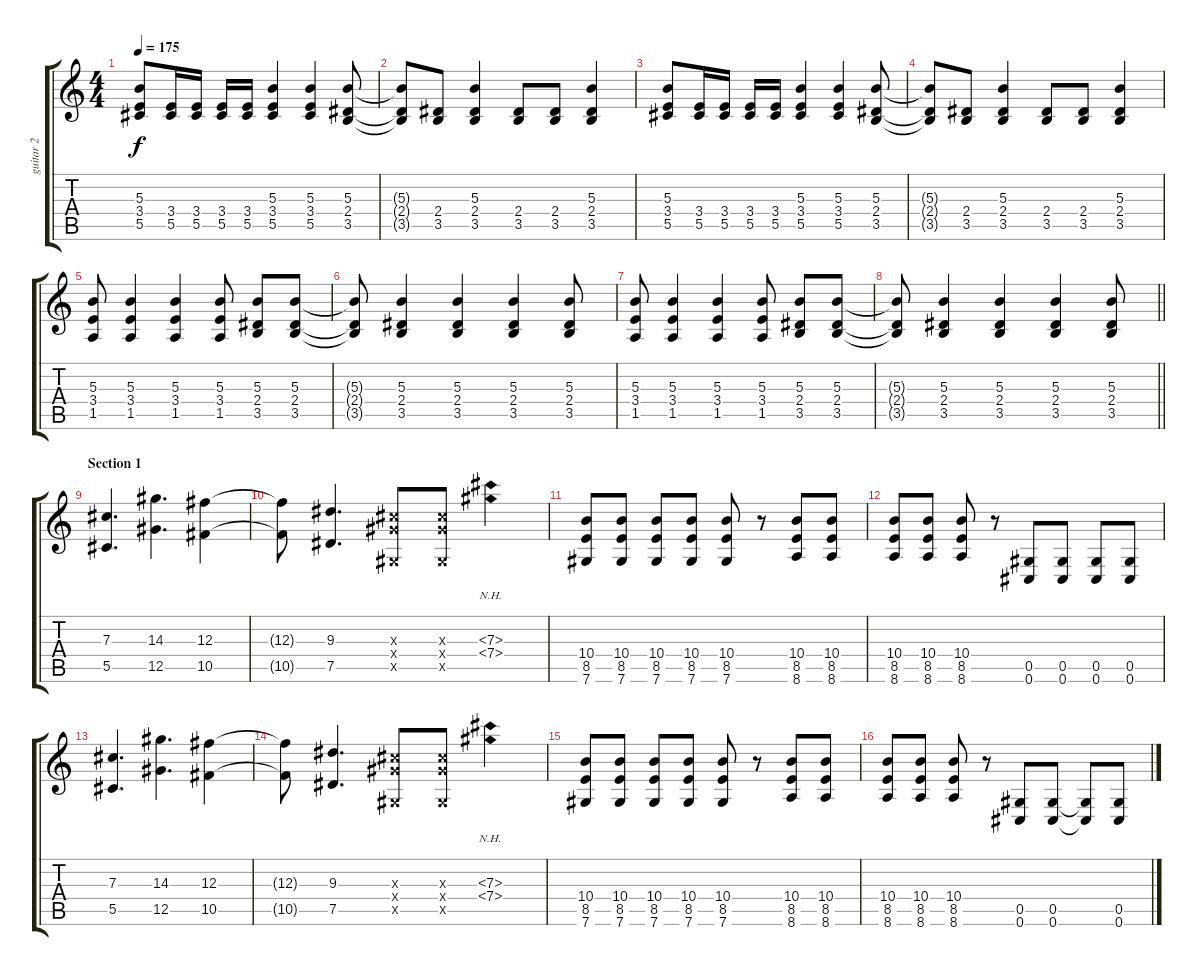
\track ("guitar 2" "guitar 2") {instrument distortionguitar}
\staff {score tabs}
\tuning (Eb4 Bb3 Gb3 Db3 Ab2 Db2) {hide}
\ts (4 4)
\tempo 175
\clef g2
\ks c
(5.3 3.4 5.5).8{dy f instrument distortionguitar} (3.4 5.5).16 (3.4 5.5).16 (3.4 5.5).16 (3.4 5.5).16 (5.3 3.4 5.5).4 (5.3 3.4 5.5).4 (5.3 2.4 3.5).8 |
(5.3{t} 2.4{t} 3.5{t}).8 (2.4 3.5).8 (5.3 2.4 3.5).4 (2.4 3.5).8 (2.4 3.5).8 (5.3 2.4 3.5).4 |
(5.3 3.4 5.5).8 (3.4 5.5).16 (3.4 5.5).16 (3.4 5.5).16 (3.4 5.5).16 (5.3 3.4 5.5).4 (5.3 3.4 5.5).4 (5.3 2.4 3.5).8 |
(5.3{t} 2.4{t} 3.5{t}).8 (2.4 3.5).8 (5.3 2.4 3.5).4 (2.4 3.5).8 (2.4 3.5).8 (5.3 2.4 3.5).4 |
(5.3 3.4 1.5).8 (5.3 3.4 1.5).4 (5.3 3.4 1.5).4 (5.3 3.4 1.5).8 (5.3 2.4 3.5).8 (5.3 2.4 3.5).8 |
(5.3{t} 2.4{t} 3.5{t}).8 (5.3 2.4 3.5).4 (5.3 2.4 3.5).4 (5.3 2.4 3.5).4 (5.3 2.4 3.5).8 |
(5.3 3.4 1.5).8 (5.3 3.4 1.5).4 (5.3 3.4 1.5).4 (5.3 3.4 1.5).8 (5.3 2.4 3.5).8 (5.3 2.4 3.5).8 |
\barLineRight lightlight
(5.3{t} 2.4{t} 3.5{t}).8 (5.3 2.4 3.5).4 (5.3 2.4 3.5).4 (5.3 2.4 3.5).4 (5.3 2.4 3.5).8 |
\section ("" "Section 1")
(7.3 5.5).4{d} (14.3 12.5).4{d} (12.3 10.5).4 |
(12.3{t} 10.5{t}).8 (9.3 7.5).4{d} (7.3{x} 7.4{x} 0.5{x}).8 (7.3{x} 7.4{x} 0.5{x}).8 (7.3{nh} 7.4{nh}).4 |
(10.4 8.5 7.6).8 (10.4 8.5 7.6).8 (10.4 8.5 7.6).8 (10.4 8.5 7.6).8 (10.4 8.5 7.6).8 r.8 (10.4 8.5 8.6).8 (10.4 8.5 8.6).8 |
(10.4 8.5 8.6).8 (10.4 8.5 8.6).8 (10.4 8.5 8.6).8 r.8 (0.5 0.6).8 (0.5 0.6).8 (0.5 0.6).8 (0.5 0.6).8 |
(7.3 5.5).4{d} (14.3 12.5).4{d} (12.3 10.5).4 |
(12.3{t} 10.5{t}).8 (9.3 7.5).4{d} (7.3{x} 7.4{x} 0.5{x}).8 (7.3{x} 7.4{x} 0.5{x}).8 (7.3{nh} 7.4{nh}).4 |
(10.4 8.5 7.6).8 (10.4 8.5 7.6).8 (10.4 8.5 7.6).8 (10.4 8.5 7.6).8 (10.4 8.5 7.6).8 r.8 (10.4 8.5 8.6).8 (10.4 8.5 8.6).8 |
(10.4 8.5 8.6).8 (10.4 8.5 8.6).8 (10.4 8.5 8.6).8 r.8 (0.5 0.6).8 (0.5 0.6).8 (0.5{t} 0.6{t}).8 (0.5 0.6).8
